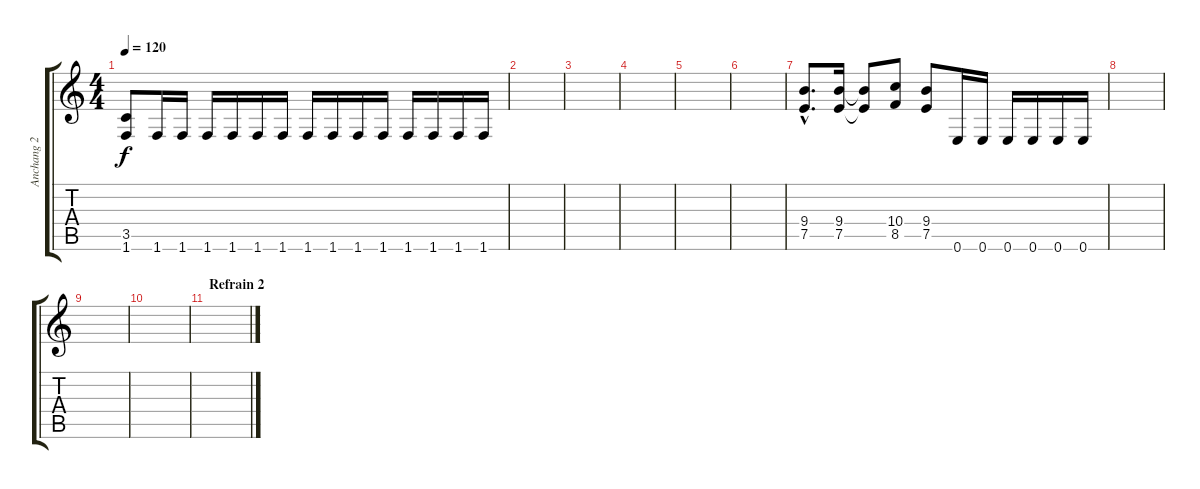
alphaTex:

\track ("Anchang 2" "Anchang 2") {instrument overdrivenguitar}
\staff {score tabs}
\tuning (E4 B3 G3 D3 A2 E2) {hide}
\ts (4 4)
\tempo 120
\clef g2
\ks c
(3.5 1.6).8{dy f} 1.6.16 1.6.16 1.6.16 1.6.16 1.6.16 1.6.16 1.6.16 1.6.16 1.6.16 1.6.16 1.6.16 1.6.16 1.6.16 1.6.16 |
|
|
|
|
|
(9.4{hac} 7.5{hac}).8{d} (9.4 7.5).16 (9.4{t} 7.5{t}).8 (10.4 8.5).8 (9.4 7.5).8 0.6.16 0.6.16 0.6.16 0.6.16 0.6.16 0.6.16 |
|
|
|
\section ("" "Refrain 2")
